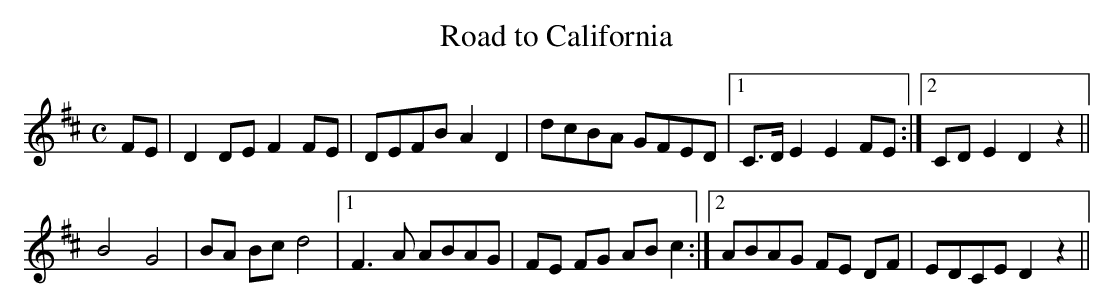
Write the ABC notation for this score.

X:1
T:Road to California
M:C
K:D
L:1/8
FE|D2 DE F2 FE|DEFB A2 D2| dcBA GFED\
|1 C>D E2 E2 FE:|2 CD E2 D2 z2||
B4 G4|BA Bc d4 |1 F3 A ABAG|FE FG AB c2 :|2 ABAG FE DF|EDCE D2 z2||
